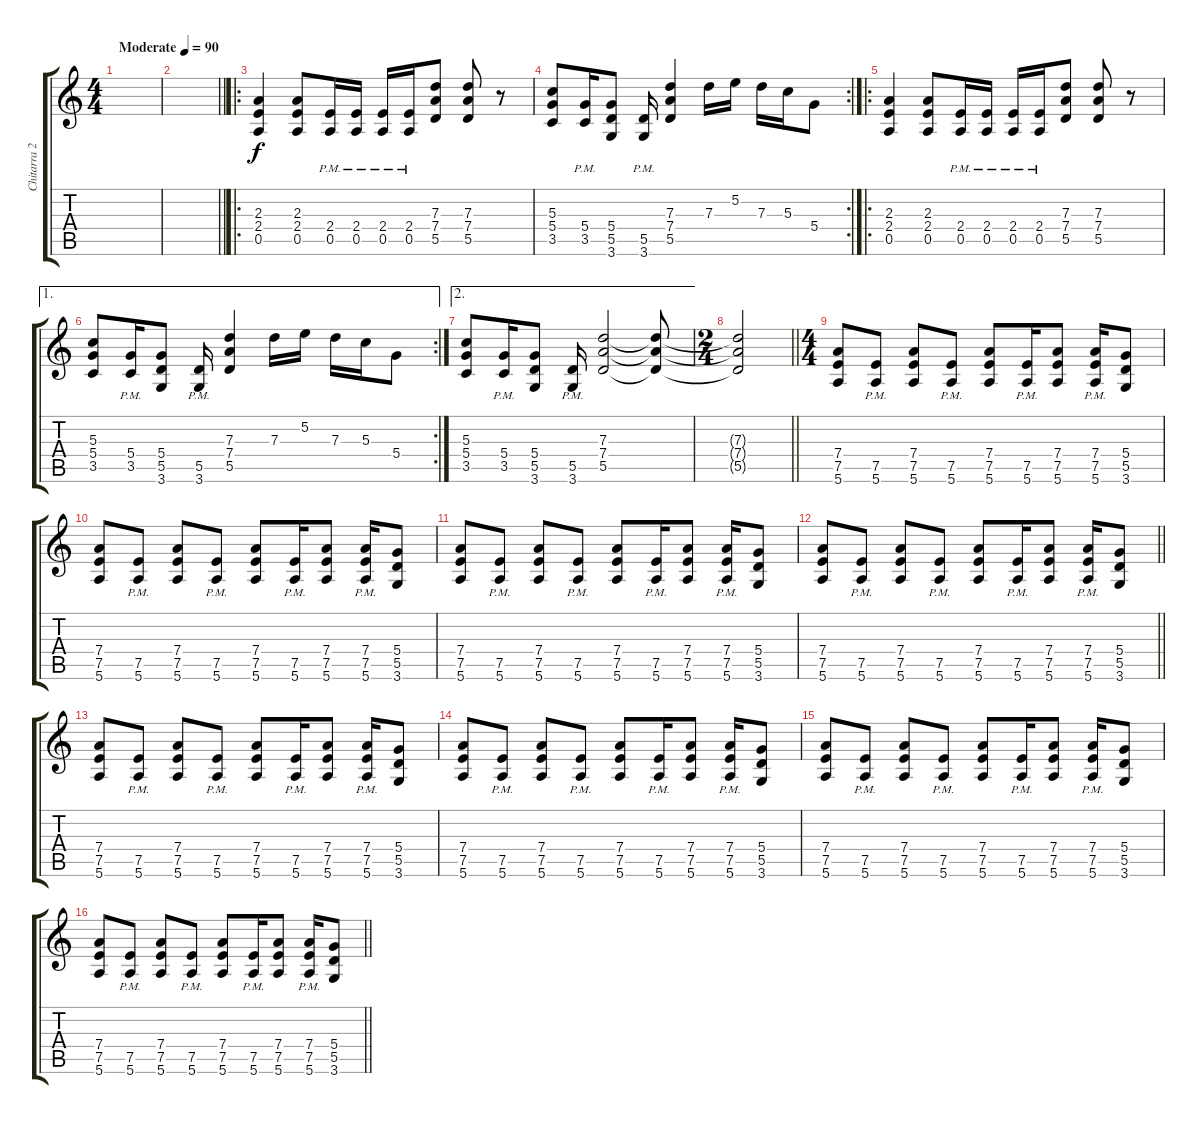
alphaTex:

\track ("Chitarra 2" "Chitarra 2") {instrument overdrivenguitar}
\staff {score tabs}
\tuning (E4 B3 G3 D3 A2 E2) {hide}
\ts (4 4)
\tempo (90 "Moderate")
\clef g2
\ks c
|
\barLineRight lightlight
|
\ro
(2.3 2.4 0.5).4 (2.3 2.4 0.5).8 (2.4{pm} 0.5{pm}).16 (2.4{pm} 0.5{pm}).16 (2.4{pm} 0.5{pm}).16 (2.4{pm} 0.5{pm}).16 (7.3 7.4 5.5).8 (7.3 7.4 5.5).8 r.8 |
\rc 2
(5.3 5.4 3.5).8 (5.4{pm} 3.5{pm}).16 (5.4 5.5 3.6).8 (5.5{pm} 3.6{pm}).16 (7.3 7.4 5.5).4 7.3.16 5.2.16 7.3.16 5.3.16 5.4.8 |
\ro
(2.3 2.4 0.5).4 (2.3 2.4 0.5).8 (2.4{pm} 0.5{pm}).16 (2.4{pm} 0.5{pm}).16 (2.4{pm} 0.5{pm}).16 (2.4{pm} 0.5{pm}).16 (7.3 7.4 5.5).8 (7.3 7.4 5.5).8 r.8 |
\ae 1
\rc 2
(5.3 5.4 3.5).8 (5.4{pm} 3.5{pm}).16 (5.4 5.5 3.6).8 (5.5{pm} 3.6{pm}).16 (7.3 7.4 5.5).4 7.3.16 5.2.16 7.3.16 5.3.16 5.4.8 |
\ae 2
(5.3 5.4 3.5).8 (5.4{pm} 3.5{pm}).16 (5.4 5.5 3.6).8 (5.5{pm} 3.6{pm}).16 (7.3 7.4 5.5).2 (7.3{t} 7.4{t} 5.5{t}).8 |
\ts (2 4)
\barLineRight lightlight
(7.3{t} 7.4{t} 5.5{t}).2 |
\ts (4 4)
(7.4 7.5 5.6).8 (7.5{pm} 5.6{pm}).8 (7.4 7.5 5.6).8 (7.5{pm} 5.6{pm}).8 (7.4 7.5 5.6).8 (7.5{pm} 5.6{pm}).16 (7.4 7.5 5.6).8 (7.4{pm} 7.5{pm} 5.6{pm}).16 (5.4 5.5 3.6).8 |
(7.4 7.5 5.6).8 (7.5{pm} 5.6{pm}).8 (7.4 7.5 5.6).8 (7.5{pm} 5.6{pm}).8 (7.4 7.5 5.6).8 (7.5{pm} 5.6{pm}).16 (7.4 7.5 5.6).8 (7.4{pm} 7.5{pm} 5.6{pm}).16 (5.4 5.5 3.6).8 |
(7.4 7.5 5.6).8 (7.5{pm} 5.6{pm}).8 (7.4 7.5 5.6).8 (7.5{pm} 5.6{pm}).8 (7.4 7.5 5.6).8 (7.5{pm} 5.6{pm}).16 (7.4 7.5 5.6).8 (7.4{pm} 7.5{pm} 5.6{pm}).16 (5.4 5.5 3.6).8 |
\barLineRight lightlight
(7.4 7.5 5.6).8 (7.5{pm} 5.6{pm}).8 (7.4 7.5 5.6).8 (7.5{pm} 5.6{pm}).8 (7.4 7.5 5.6).8 (7.5{pm} 5.6{pm}).16 (7.4 7.5 5.6).8 (7.4{pm} 7.5{pm} 5.6{pm}).16 (5.4 5.5 3.6).8 |
(7.4 7.5 5.6).8 (7.5{pm} 5.6{pm}).8 (7.4 7.5 5.6).8 (7.5{pm} 5.6{pm}).8 (7.4 7.5 5.6).8 (7.5{pm} 5.6{pm}).16 (7.4 7.5 5.6).8 (7.4{pm} 7.5{pm} 5.6{pm}).16 (5.4 5.5 3.6).8 |
(7.4 7.5 5.6).8 (7.5{pm} 5.6{pm}).8 (7.4 7.5 5.6).8 (7.5{pm} 5.6{pm}).8 (7.4 7.5 5.6).8 (7.5{pm} 5.6{pm}).16 (7.4 7.5 5.6).8 (7.4{pm} 7.5{pm} 5.6{pm}).16 (5.4 5.5 3.6).8 |
(7.4 7.5 5.6).8 (7.5{pm} 5.6{pm}).8 (7.4 7.5 5.6).8 (7.5{pm} 5.6{pm}).8 (7.4 7.5 5.6).8 (7.5{pm} 5.6{pm}).16 (7.4 7.5 5.6).8 (7.4{pm} 7.5{pm} 5.6{pm}).16 (5.4 5.5 3.6).8 |
\barLineRight lightlight
(7.4 7.5 5.6).8 (7.5{pm} 5.6{pm}).8 (7.4 7.5 5.6).8 (7.5{pm} 5.6{pm}).8 (7.4 7.5 5.6).8 (7.5{pm} 5.6{pm}).16 (7.4 7.5 5.6).8 (7.4{pm} 7.5{pm} 5.6{pm}).16 (5.4 5.5 3.6).8
